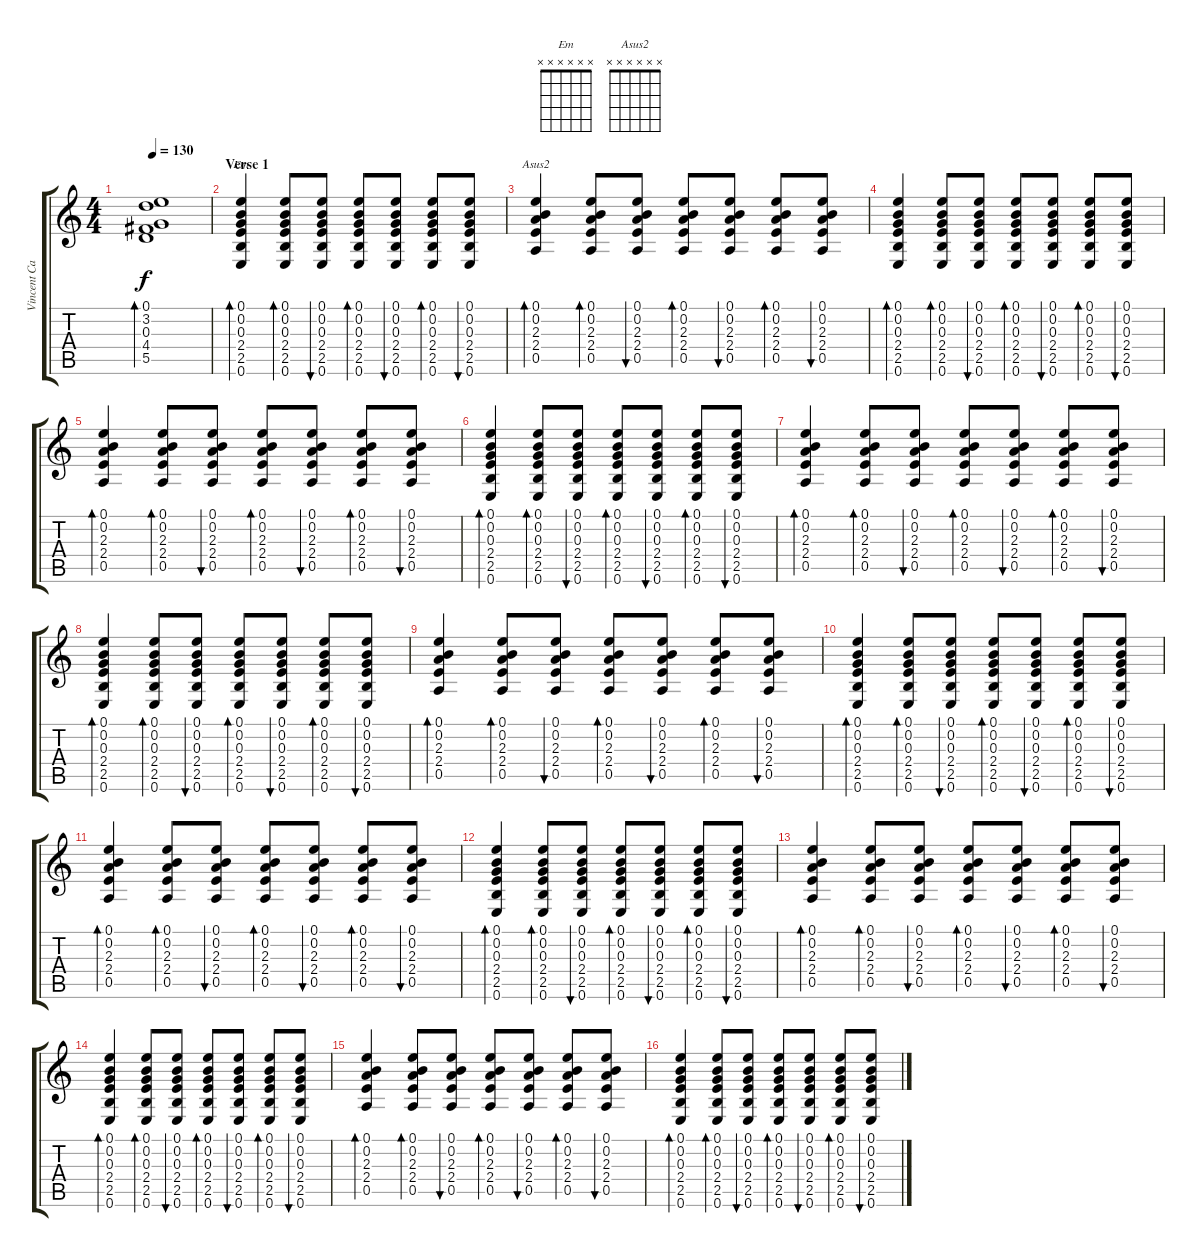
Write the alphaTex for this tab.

\track ("Vincent Cavanagh (Acoustic Guitar 2)" "Vincent Ca") {instrument acousticguitarsteel}
\staff {score tabs}
\tuning (E4 B3 G3 D3 A2 E2) {hide}
\chord ("Em" x x x x x x) {firstfret 0}
\chord ("Asus2" x x x x x x) {firstfret 0}
\ts (4 4)
\tempo 130
\clef g2
\ks c
(0.1 3.2 0.3 4.4 5.5).1{bd 30 dy f} |
\section ("" "Verse 1")
(0.1 0.2 0.3 2.4 2.5 0.6).4{bd 60 ch "Em"} (0.1 0.2 0.3 2.4 2.5 0.6).8{bd 30} (0.1 0.2 0.3 2.4 2.5 0.6).8{bu 30} (0.1 0.2 0.3 2.4 2.5 0.6).8{bd 30} (0.1 0.2 0.3 2.4 2.5 0.6).8{bu 30} (0.1 0.2 0.3 2.4 2.5 0.6).8{bd 30} (0.1 0.2 0.3 2.4 2.5 0.6).8{bu 30} |
(0.1 0.2 2.3 2.4 0.5).4{bd 60 ch "Asus2"} (0.1 0.2 2.3 2.4 0.5).8{bd 30} (0.1 0.2 2.3 2.4 0.5).8{bu 30} (0.1 0.2 2.3 2.4 0.5).8{bd 30} (0.1 0.2 2.3 2.4 0.5).8{bu 30} (0.1 0.2 2.3 2.4 0.5).8{bd 30} (0.1 0.2 2.3 2.4 0.5).8{bu 30} |
(0.1 0.2 0.3 2.4 2.5 0.6).4{bd 60} (0.1 0.2 0.3 2.4 2.5 0.6).8{bd 30} (0.1 0.2 0.3 2.4 2.5 0.6).8{bu 30} (0.1 0.2 0.3 2.4 2.5 0.6).8{bd 30} (0.1 0.2 0.3 2.4 2.5 0.6).8{bu 30} (0.1 0.2 0.3 2.4 2.5 0.6).8{bd 30} (0.1 0.2 0.3 2.4 2.5 0.6).8{bu 30} |
(0.1 0.2 2.3 2.4 0.5).4{bd 60} (0.1 0.2 2.3 2.4 0.5).8{bd 30} (0.1 0.2 2.3 2.4 0.5).8{bu 30} (0.1 0.2 2.3 2.4 0.5).8{bd 30} (0.1 0.2 2.3 2.4 0.5).8{bu 30} (0.1 0.2 2.3 2.4 0.5).8{bd 30} (0.1 0.2 2.3 2.4 0.5).8{bu 30} |
(0.1 0.2 0.3 2.4 2.5 0.6).4{bd 60} (0.1 0.2 0.3 2.4 2.5 0.6).8{bd 30} (0.1 0.2 0.3 2.4 2.5 0.6).8{bu 30} (0.1 0.2 0.3 2.4 2.5 0.6).8{bd 30} (0.1 0.2 0.3 2.4 2.5 0.6).8{bu 30} (0.1 0.2 0.3 2.4 2.5 0.6).8{bd 30} (0.1 0.2 0.3 2.4 2.5 0.6).8{bu 30} |
(0.1 0.2 2.3 2.4 0.5).4{bd 60} (0.1 0.2 2.3 2.4 0.5).8{bd 30} (0.1 0.2 2.3 2.4 0.5).8{bu 30} (0.1 0.2 2.3 2.4 0.5).8{bd 30} (0.1 0.2 2.3 2.4 0.5).8{bu 30} (0.1 0.2 2.3 2.4 0.5).8{bd 30} (0.1 0.2 2.3 2.4 0.5).8{bu 30} |
(0.1 0.2 0.3 2.4 2.5 0.6).4{bd 60} (0.1 0.2 0.3 2.4 2.5 0.6).8{bd 30} (0.1 0.2 0.3 2.4 2.5 0.6).8{bu 30} (0.1 0.2 0.3 2.4 2.5 0.6).8{bd 30} (0.1 0.2 0.3 2.4 2.5 0.6).8{bu 30} (0.1 0.2 0.3 2.4 2.5 0.6).8{bd 30} (0.1 0.2 0.3 2.4 2.5 0.6).8{bu 30} |
(0.1 0.2 2.3 2.4 0.5).4{bd 60} (0.1 0.2 2.3 2.4 0.5).8{bd 30} (0.1 0.2 2.3 2.4 0.5).8{bu 30} (0.1 0.2 2.3 2.4 0.5).8{bd 30} (0.1 0.2 2.3 2.4 0.5).8{bu 30} (0.1 0.2 2.3 2.4 0.5).8{bd 30} (0.1 0.2 2.3 2.4 0.5).8{bu 30} |
(0.1 0.2 0.3 2.4 2.5 0.6).4{bd 60} (0.1 0.2 0.3 2.4 2.5 0.6).8{bd 30} (0.1 0.2 0.3 2.4 2.5 0.6).8{bu 30} (0.1 0.2 0.3 2.4 2.5 0.6).8{bd 30} (0.1 0.2 0.3 2.4 2.5 0.6).8{bu 30} (0.1 0.2 0.3 2.4 2.5 0.6).8{bd 30} (0.1 0.2 0.3 2.4 2.5 0.6).8{bu 30} |
(0.1 0.2 2.3 2.4 0.5).4{bd 60} (0.1 0.2 2.3 2.4 0.5).8{bd 30} (0.1 0.2 2.3 2.4 0.5).8{bu 30} (0.1 0.2 2.3 2.4 0.5).8{bd 30} (0.1 0.2 2.3 2.4 0.5).8{bu 30} (0.1 0.2 2.3 2.4 0.5).8{bd 30} (0.1 0.2 2.3 2.4 0.5).8{bu 30} |
(0.1 0.2 0.3 2.4 2.5 0.6).4{bd 60} (0.1 0.2 0.3 2.4 2.5 0.6).8{bd 30} (0.1 0.2 0.3 2.4 2.5 0.6).8{bu 30} (0.1 0.2 0.3 2.4 2.5 0.6).8{bd 30} (0.1 0.2 0.3 2.4 2.5 0.6).8{bu 30} (0.1 0.2 0.3 2.4 2.5 0.6).8{bd 30} (0.1 0.2 0.3 2.4 2.5 0.6).8{bu 30} |
(0.1 0.2 2.3 2.4 0.5).4{bd 60} (0.1 0.2 2.3 2.4 0.5).8{bd 30} (0.1 0.2 2.3 2.4 0.5).8{bu 30} (0.1 0.2 2.3 2.4 0.5).8{bd 30} (0.1 0.2 2.3 2.4 0.5).8{bu 30} (0.1 0.2 2.3 2.4 0.5).8{bd 30} (0.1 0.2 2.3 2.4 0.5).8{bu 30} |
(0.1 0.2 0.3 2.4 2.5 0.6).4{bd 60} (0.1 0.2 0.3 2.4 2.5 0.6).8{bd 30} (0.1 0.2 0.3 2.4 2.5 0.6).8{bu 30} (0.1 0.2 0.3 2.4 2.5 0.6).8{bd 30} (0.1 0.2 0.3 2.4 2.5 0.6).8{bu 30} (0.1 0.2 0.3 2.4 2.5 0.6).8{bd 30} (0.1 0.2 0.3 2.4 2.5 0.6).8{bu 30} |
(0.1 0.2 2.3 2.4 0.5).4{bd 60} (0.1 0.2 2.3 2.4 0.5).8{bd 30} (0.1 0.2 2.3 2.4 0.5).8{bu 30} (0.1 0.2 2.3 2.4 0.5).8{bd 30} (0.1 0.2 2.3 2.4 0.5).8{bu 30} (0.1 0.2 2.3 2.4 0.5).8{bd 30} (0.1 0.2 2.3 2.4 0.5).8{bu 30} |
(0.1 0.2 0.3 2.4 2.5 0.6).4{bd 60} (0.1 0.2 0.3 2.4 2.5 0.6).8{bd 30} (0.1 0.2 0.3 2.4 2.5 0.6).8{bu 30} (0.1 0.2 0.3 2.4 2.5 0.6).8{bd 30} (0.1 0.2 0.3 2.4 2.5 0.6).8{bu 30} (0.1 0.2 0.3 2.4 2.5 0.6).8{bd 30} (0.1 0.2 0.3 2.4 2.5 0.6).8{bu 30}
